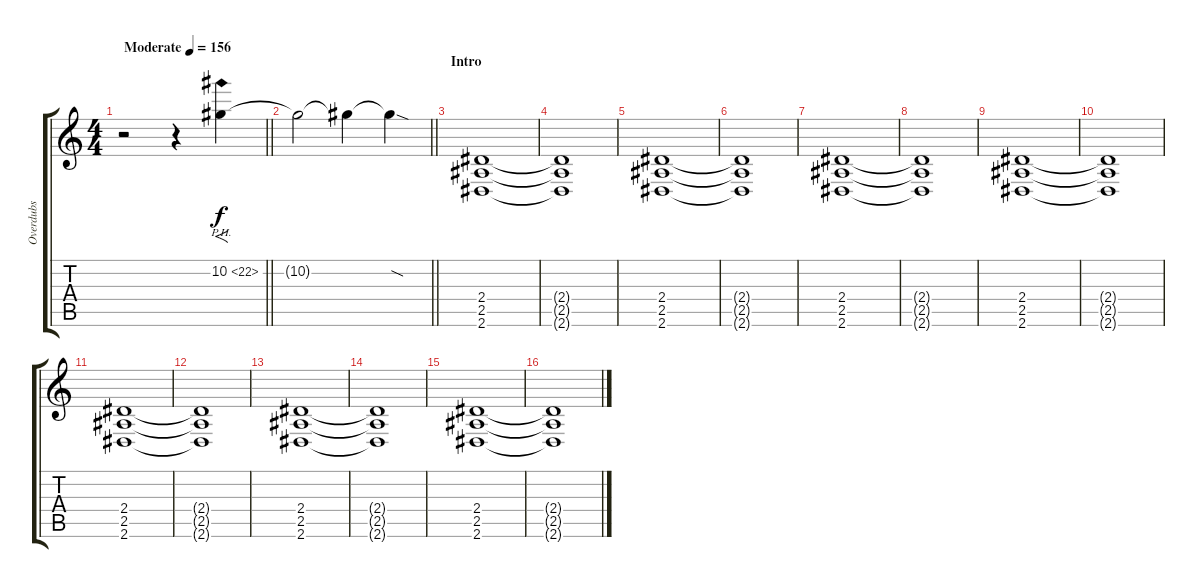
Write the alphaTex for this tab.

\track ("Overdubs" "Overdubs") {instrument overdrivenguitar}
\staff {score tabs}
\tuning (Eb4 Bb3 Gb3 Db3 Ab2 Db2) {hide}
\ts (4 4)
\tempo (156 "Moderate")
\clef g2
\barLineRight lightlight
\ks c
r.2{dy f instrument overdrivenguitar} r.4 10.2{ph 12}.4{f} |
\barLineRight lightlight
10.2{t}.2 10.2{t}.4 10.2{sod t}.4 |
\section ("" "Intro")
(2.4 2.5 2.6).1 |
(2.4{t} 2.5{t} 2.6{t}).1 |
(2.4 2.5 2.6).1 |
(2.4{t} 2.5{t} 2.6{t}).1 |
(2.4 2.5 2.6).1 |
(2.4{t} 2.5{t} 2.6{t}).1 |
(2.4 2.5 2.6).1 |
(2.4{t} 2.5{t} 2.6{t}).1 |
(2.4 2.5 2.6).1 |
(2.4{t} 2.5{t} 2.6{t}).1 |
(2.4 2.5 2.6).1 |
(2.4{t} 2.5{t} 2.6{t}).1 |
(2.4 2.5 2.6).1 |
(2.4{t} 2.5{t} 2.6{t}).1
